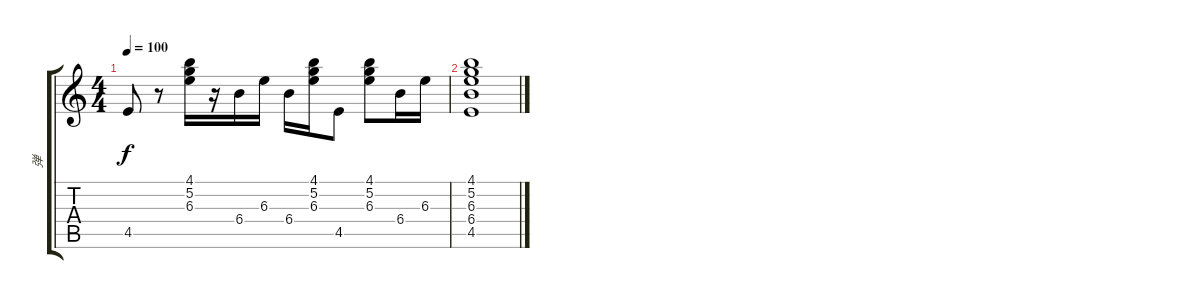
\track ("弹" "弹") {instrument acousticguitarsteel}
\staff {score tabs}
\tuning (G4 D4 Bb3 F3 C3 G2) {hide}
\ts (4 4)
\tempo 100
\clef g2
\ks c
4.5.8{dy f} r.8 (4.1 5.2 6.3).16 r.16 6.4.16 6.3.16 6.4.16 (4.1 5.2 6.3).16 4.5.8 (4.1 5.2 6.3).8 6.4.16 6.3.16 |
(4.1 5.2 6.3 6.4 4.5).1
